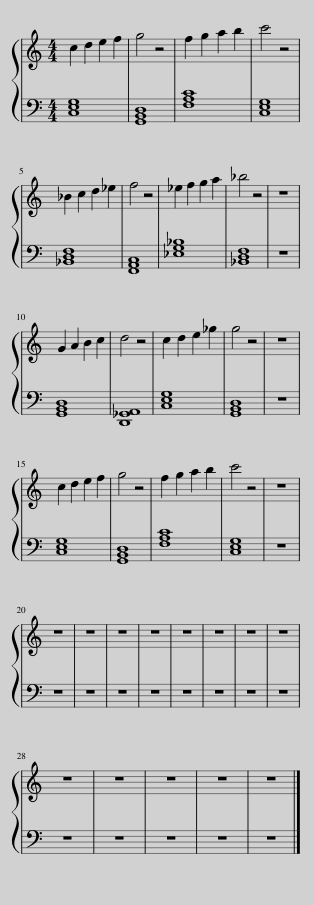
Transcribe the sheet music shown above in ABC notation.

X:1
%%score { 1 | 2 }
L:1/8
M:4/4
I:linebreak $
K:C
V:1 treble
V:2 bass
V:1
 c2 d2 e2 f2 | g4 z4 | f2 g2 a2 b2 | c'4 z4 |$ _B2 c2 d2 _e2 | %5
 f4 z4 | _e2 f2 g2 a2 | _b4 z4 | z8 |$ G2 A2 B2 c2 | %10
 d4 z4 | c2 d2 e2 _g2 | g4 z4 | z8 |$ c2 d2 e2 f2 | %15
 g4 z4 | f2 g2 a2 b2 | c'4 z4 | z8 |$ z8 | %20
 z8 | z8 | z8 | z8 | z8 | %25
 z8 | z8 |$ z8 | z8 | z8 | %30
 z8 | z8 |] %32
V:2
 [C,E,G,]8 | [G,,B,,D,]8 | [F,A,C]8 | [C,E,G,]8 |$ [_B,,D,F,]8 | %5
 [F,,A,,C,]8 | [_E,G,_B,]8 | [_B,,D,F,]8 | z8 |$ [G,,B,,D,]8 | %10
 [D,,_G,,A,,]8 | [C,E,G,]8 | [G,,B,,D,]8 | z8 |$ [C,E,G,]8 | %15
 [G,,B,,D,]8 | [F,A,C]8 | [C,E,G,]8 | z8 |$ z8 | %20
 z8 | z8 | z8 | z8 | z8 | %25
 z8 | z8 |$ z8 | z8 | z8 | %30
 z8 | z8 |] %32
